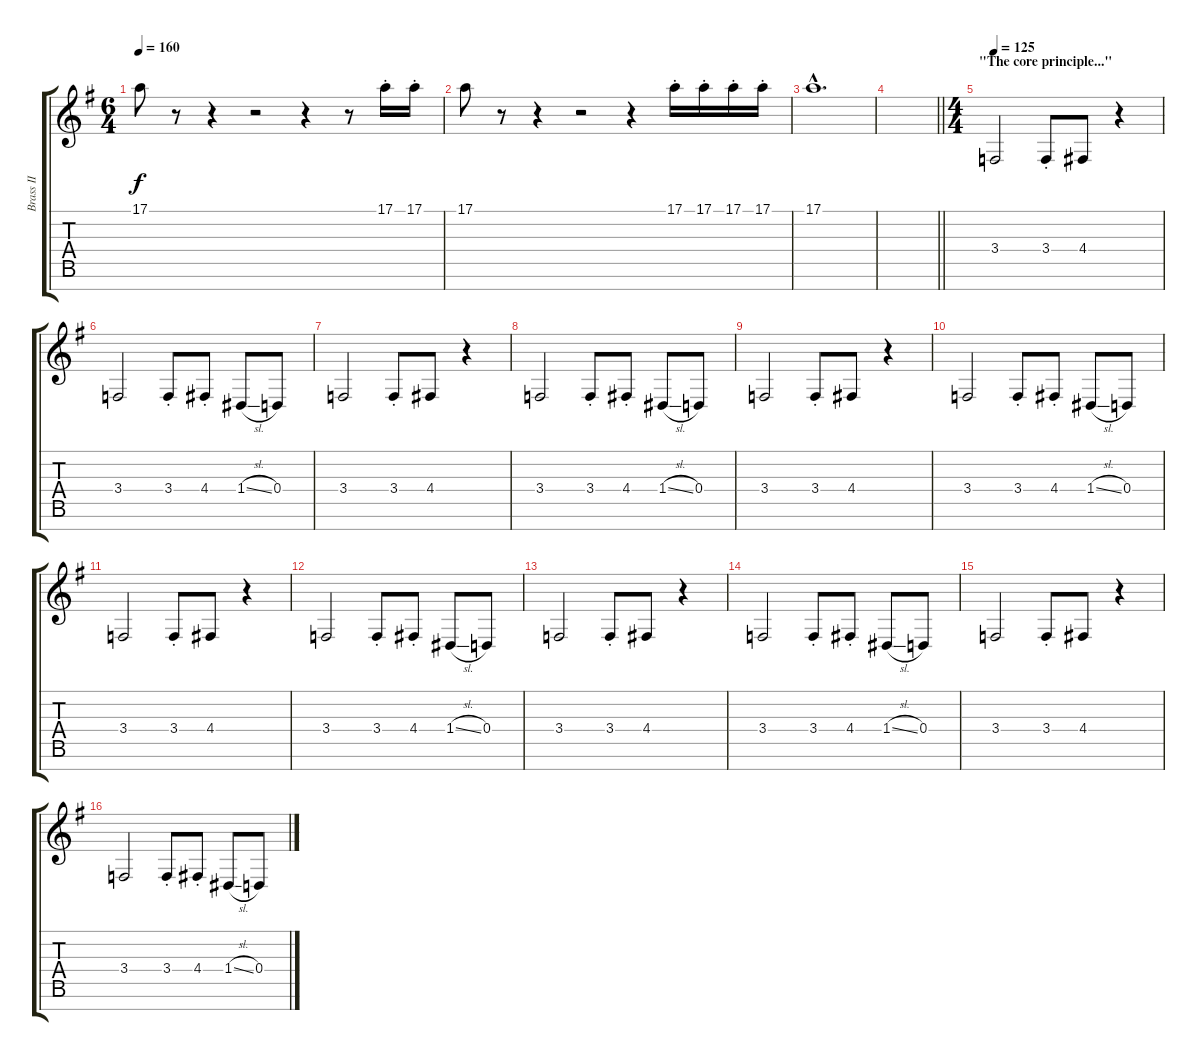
\track ("Brass II" "Brass II") {instrument trombone}
\staff {score tabs}
\tuning (E4 B3 G3 D3 A2 E2 B1) {hide}
\ts (6 4)
\tempo 160
\clef g2
\ks g
17.1.8{dy f} r.8 r.4 r.2 r.4 r.8 17.1{st}.16 17.1{st}.16 |
17.1.8 r.8 r.4 r.2 r.4 17.1{st}.16 17.1{st}.16 17.1{st}.16 17.1{st}.16 |
17.1{hac}.1{d volume 6} |
\barLineRight lightlight
|
\ts (4 4)
\section ("" "\"The core principle...\"")
\tempo 125
3.4.2{volume 16} 3.4{st}.8 4.4.8 r.4 |
3.4.2 3.4{st}.8 4.4{st}.8 1.4{sl}.8 0.4.8 |
3.4.2 3.4{st}.8 4.4.8 r.4 |
3.4.2 3.4{st}.8 4.4{st}.8 1.4{sl}.8 0.4.8 |
3.4.2 3.4{st}.8 4.4.8 r.4 |
3.4.2 3.4{st}.8 4.4{st}.8 1.4{sl}.8 0.4.8 |
3.4.2 3.4{st}.8 4.4.8 r.4 |
3.4.2 3.4{st}.8 4.4{st}.8 1.4{sl}.8 0.4.8 |
3.4.2 3.4{st}.8 4.4.8 r.4 |
3.4.2 3.4{st}.8 4.4{st}.8 1.4{sl}.8 0.4.8 |
3.4.2 3.4{st}.8 4.4.8 r.4 |
3.4.2 3.4{st}.8 4.4{st}.8 1.4{sl}.8 0.4.8
